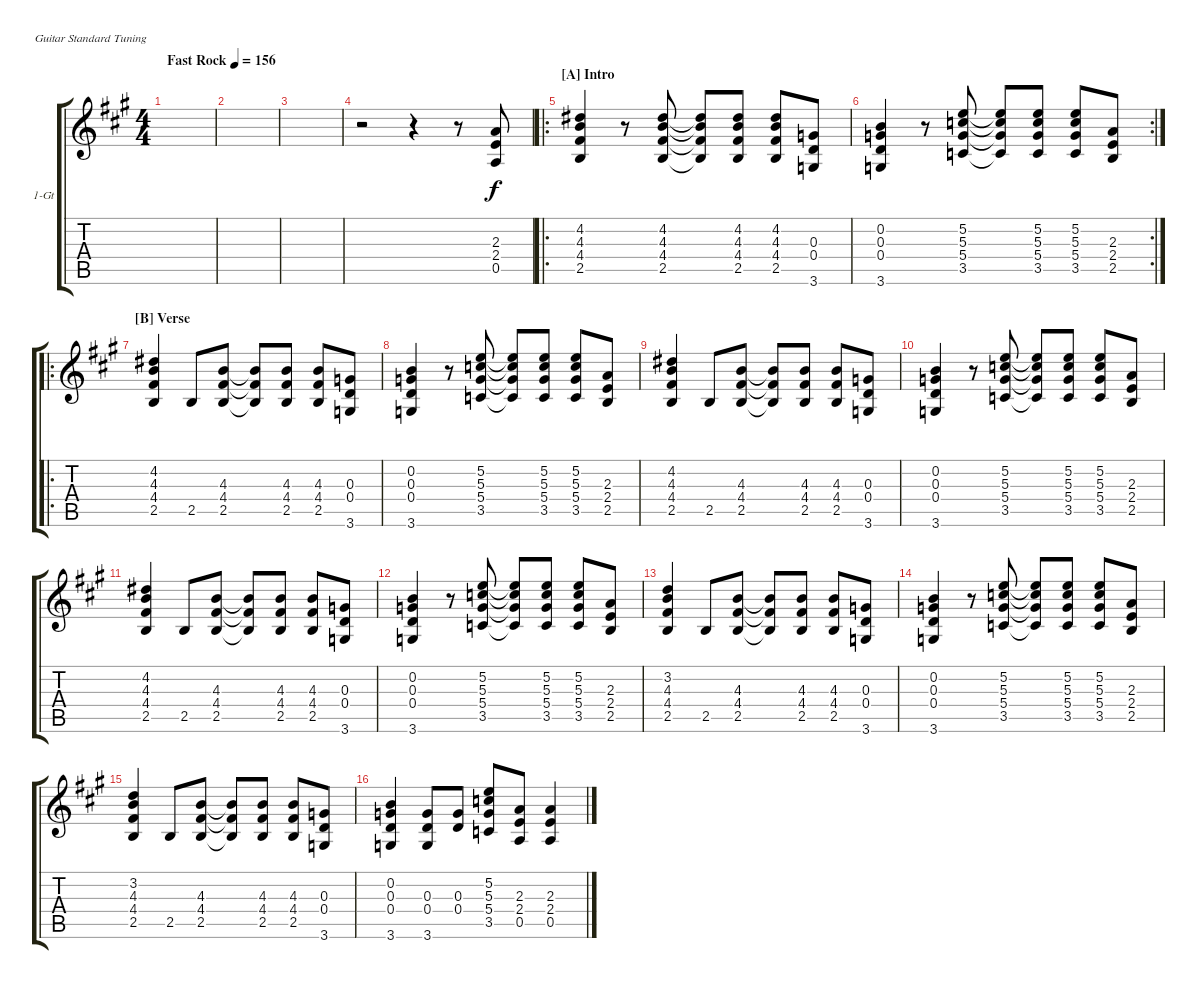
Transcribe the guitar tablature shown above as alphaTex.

\defaultSystemsLayout 4
\bracketExtendMode groupsimilarinstruments
\firstSystemTrackNameOrientation horizontal
\otherSystemsTrackNameOrientation horizontal
\track ("1 Guitar" "1-Gt") {instrument electricguitarclean}
\staff {score tabs}
\tuning (E4 B3 G3 D3 A2 E2)
\ts (4 4)
\tempo (156 "Fast Rock")
\clef g2
\scale
1.13871
\ks a
|
\scale
0.930643 |
\scale
0.930643 |
\scale
1.07818 r.2 r.4 r.8 (0.5 2.4 2.3).8 |
\ro
\section ("A" "Intro")
\scale
0.960908 (2.5 4.4 4.3 4.2).4 r.8 (2.5 4.4 4.3 4.2).8 (2.5{t} 4.4{t} 4.3{t} 4.2{t}).8 (2.5 4.4 4.3 4.2).8 (2.5 4.4 4.3 4.2).8 (3.6 0.4 0.3).8 |
\rc 2
\scale
0.960908 (3.6 0.4 0.3 0.2).4 r.8 (3.5 5.4 5.3 5.2).8 (3.5{t} 5.4{t} 5.3{t} 5.2{t}).8 (3.5 5.4 5.3 5.2).8 (3.5 5.4 5.3 5.2).8 (2.5 2.4 2.3).8 |
\ro
\section ("B" "Verse")
\scale
1.07818 (2.5 4.4 4.3 4.2).4{lyrics (0 "") lyrics (1 "") lyrics (2 "") lyrics (3 "") lyrics (4 "")} 2.5.8{lyrics (0 "") lyrics (1 "") lyrics (2 "") lyrics (3 "") lyrics (4 "")} (2.5 4.4 4.3).8{lyrics (0 "") lyrics (1 "") lyrics (2 "") lyrics (3 "") lyrics (4 "")} (2.5{t} 4.4{t} 4.3{t}).8{lyrics (0 "") lyrics (1 "") lyrics (2 "") lyrics (3 "") lyrics (4 "")} (2.5 4.4 4.3).8{lyrics (0 "") lyrics (1 "") lyrics (2 "") lyrics (3 "") lyrics (4 "")} (2.5 4.4 4.3).8{lyrics (0 "") lyrics (1 "") lyrics (2 "") lyrics (3 "") lyrics (4 "")} (3.6 0.4 0.3).8{lyrics (0 "") lyrics (1 "") lyrics (2 "") lyrics (3 "") lyrics (4 "")} |
\scale
0.960908 (3.6 0.4 0.2 0.3).4{lyrics (0 "") lyrics (1 "") lyrics (2 "") lyrics (3 "") lyrics (4 "")} r.8 (3.5 5.3 5.4 5.2).8{lyrics (0 "") lyrics (1 "") lyrics (2 "") lyrics (3 "") lyrics (4 "")} (3.5{t} 5.4{t} 5.3{t} 5.2{t}).8{lyrics (0 "") lyrics (1 "") lyrics (2 "") lyrics (3 "") lyrics (4 "")} (3.5 5.4 5.3 5.2).8{lyrics (0 "") lyrics (1 "") lyrics (2 "") lyrics (3 "") lyrics (4 "")} (3.5 5.4 5.3 5.2).8{lyrics (0 "") lyrics (1 "") lyrics (2 "") lyrics (3 "") lyrics (4 "")} (2.5 2.4 2.3).8{lyrics (0 "") lyrics (1 "") lyrics (2 "") lyrics (3 "") lyrics (4 "")} |
\scale
0.960908 (2.5 4.4 4.3 4.2).4{lyrics (0 "") lyrics (1 "") lyrics (2 "") lyrics (3 "") lyrics (4 "")} 2.5.8{lyrics (0 "") lyrics (1 "") lyrics (2 "") lyrics (3 "") lyrics (4 "")} (2.5 4.4 4.3).8{lyrics (0 "") lyrics (1 "") lyrics (2 "") lyrics (3 "") lyrics (4 "")} (2.5{t} 4.4{t} 4.3{t}).8{lyrics (0 "") lyrics (1 "") lyrics (2 "") lyrics (3 "") lyrics (4 "")} (2.5 4.4 4.3).8{lyrics (0 "") lyrics (1 "") lyrics (2 "") lyrics (3 "") lyrics (4 "")} (2.5 4.4 4.3).8{lyrics (0 "") lyrics (1 "") lyrics (2 "") lyrics (3 "") lyrics (4 "")} (3.6 0.4 0.3).8{lyrics (0 "") lyrics (1 "") lyrics (2 "") lyrics (3 "") lyrics (4 "")} |
\scale
1.07818 (3.6 0.4 0.2 0.3).4{lyrics (0 "") lyrics (1 "") lyrics (2 "") lyrics (3 "") lyrics (4 "")} r.8 (3.5 5.3 5.4 5.2).8 (3.5{t} 5.4{t} 5.3{t} 5.2{t}).8 (3.5 5.4 5.3 5.2).8 (3.5 5.4 5.3 5.2).8 (2.5 2.4 2.3).8 |
\scale
0.960908 (2.5 4.3 4.4 4.2).4 2.5.8 (2.5 4.4 4.3).8 (2.5{t} 4.4{t} 4.3{t}).8 (2.5 4.4 4.3).8 (2.5 4.4 4.3).8 (3.6 0.4 0.3).8 |
\scale
0.960908 (3.6 0.4 0.3 0.2).4 r.8 (3.5 5.4 5.3 5.2).8 (3.5{t} 5.4{t} 5.3{t} 5.2{t}).8 (3.5 5.4 5.3 5.2).8 (3.5 5.4 5.3 5.2).8 (2.5 2.4 2.3).8 |
\scale
1.07818 (2.5 4.3 4.4 3.2).4 2.5.8 (2.5 4.4 4.3).8 (2.5{t} 4.4{t} 4.3{t}).8 (2.5 4.4 4.3).8 (2.5 4.4 4.3).8 (3.6 0.4 0.3).8 |
\scale
0.960908 (3.6 0.4 0.3 0.2).4 r.8 (3.5 5.4 5.3 5.2).8 (3.5{t} 5.4{t} 5.3{t} 5.2{t}).8 (3.5 5.4 5.3 5.2).8 (3.5 5.4 5.3 5.2).8 (2.5 2.4 2.3).8 |
\scale
0.960908 (2.5 4.3 4.4 3.2).4 2.5.8 (2.5 4.4 4.3).8 (2.5{t} 4.4{t} 4.3{t}).8 (2.5 4.4 4.3).8 (2.5 4.4 4.3).8 (3.6 0.4 0.3).8 |
\scale
1.07818 (3.6 0.4 0.3 0.2).4 (3.6 0.4 0.3).8 (0.4 0.3).8 (3.5 5.4 5.3 5.2).8 (0.5 2.4 2.3).8 (2.3 2.4 0.5).4
